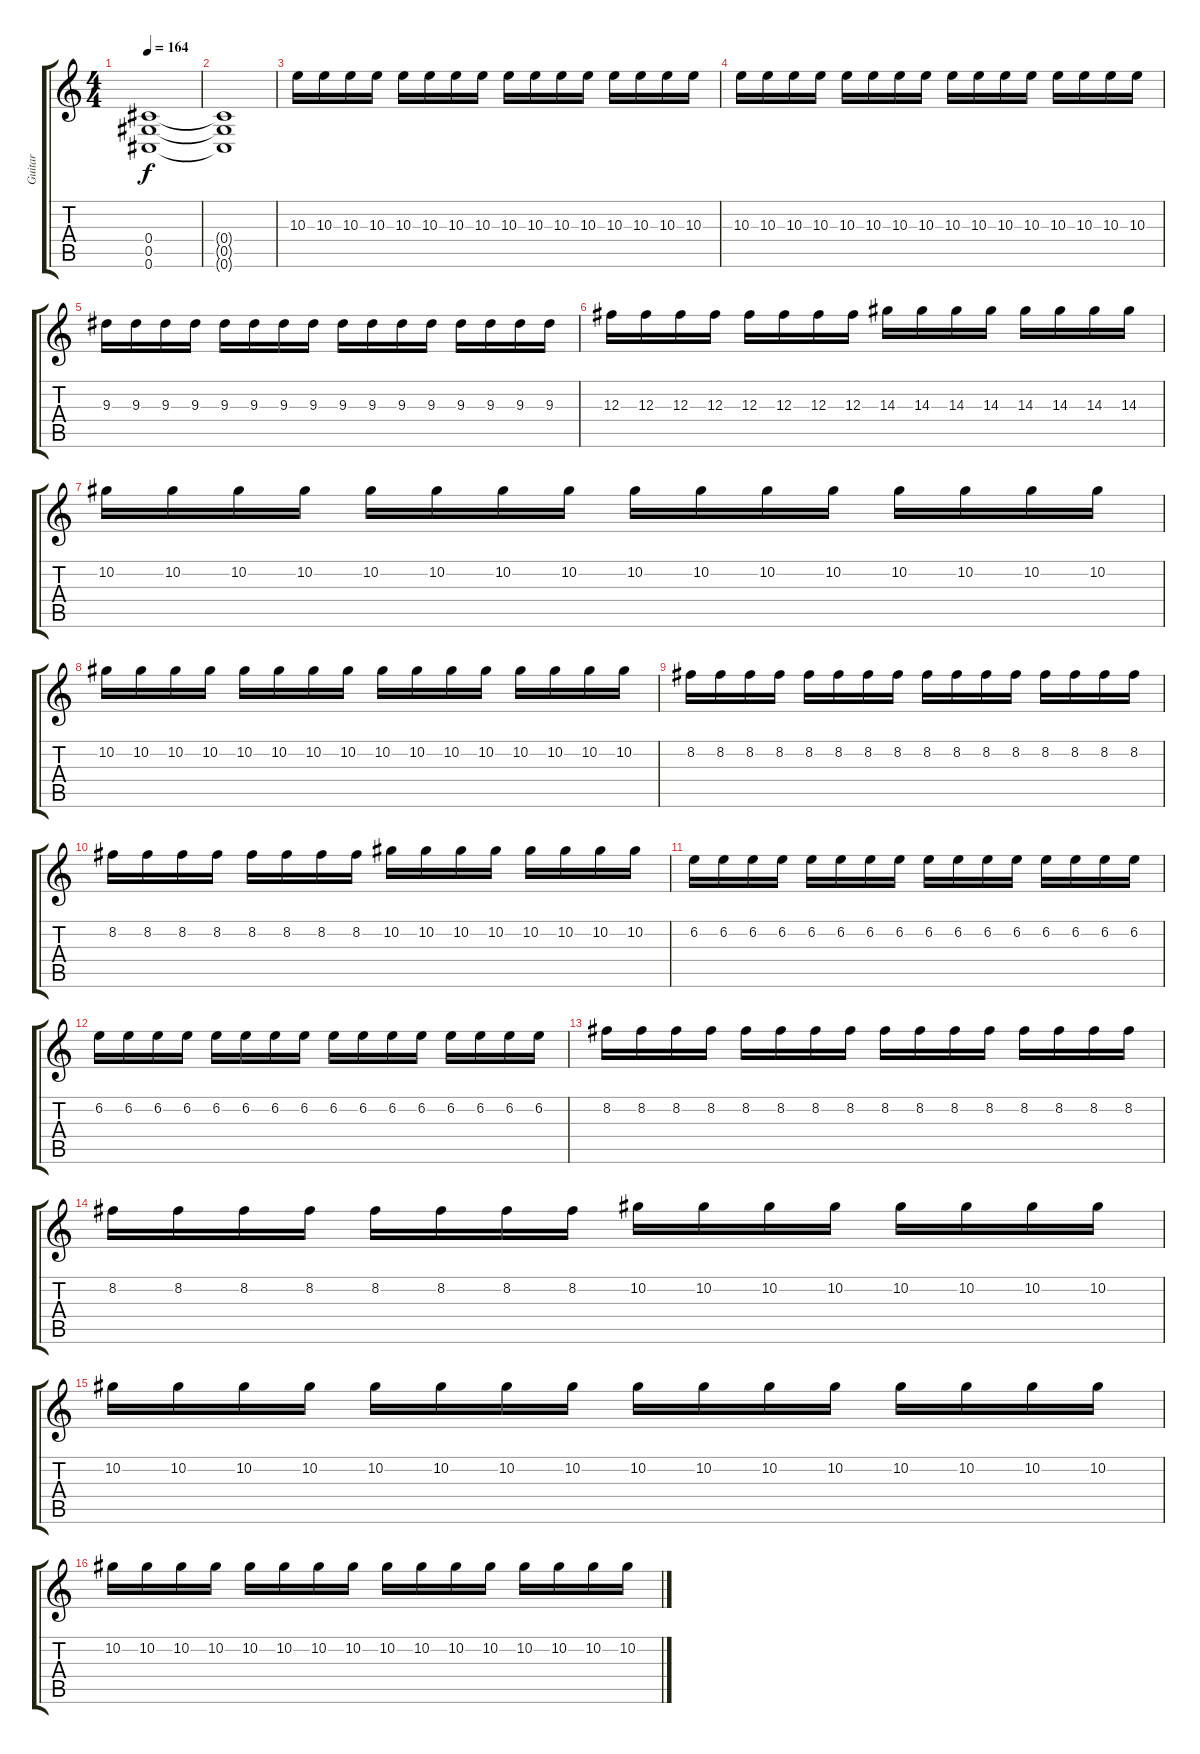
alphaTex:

\track ("Guitar" "Guitar") {instrument distortionguitar}
\staff {score tabs}
\tuning (Eb4 Bb3 Gb3 Db3 Ab2 Db2) {hide}
\ts (4 4)
\tempo 164
\clef g2
\ks c
(0.4 0.5 0.6).1{dy f} |
(0.4{t} 0.5{t} 0.6{t}).1 |
10.3.16 10.3.16 10.3.16 10.3.16 10.3.16 10.3.16 10.3.16 10.3.16 10.3.16 10.3.16 10.3.16 10.3.16 10.3.16 10.3.16 10.3.16 10.3.16 |
10.3.16 10.3.16 10.3.16 10.3.16 10.3.16 10.3.16 10.3.16 10.3.16 10.3.16 10.3.16 10.3.16 10.3.16 10.3.16 10.3.16 10.3.16 10.3.16 |
9.3.16 9.3.16 9.3.16 9.3.16 9.3.16 9.3.16 9.3.16 9.3.16 9.3.16 9.3.16 9.3.16 9.3.16 9.3.16 9.3.16 9.3.16 9.3.16 |
12.3.16 12.3.16 12.3.16 12.3.16 12.3.16 12.3.16 12.3.16 12.3.16 14.3.16 14.3.16 14.3.16 14.3.16 14.3.16 14.3.16 14.3.16 14.3.16 |
10.2.16 10.2.16 10.2.16 10.2.16 10.2.16 10.2.16 10.2.16 10.2.16 10.2.16 10.2.16 10.2.16 10.2.16 10.2.16 10.2.16 10.2.16 10.2.16 |
10.2.16 10.2.16 10.2.16 10.2.16 10.2.16 10.2.16 10.2.16 10.2.16 10.2.16 10.2.16 10.2.16 10.2.16 10.2.16 10.2.16 10.2.16 10.2.16 |
8.2.16 8.2.16 8.2.16 8.2.16 8.2.16 8.2.16 8.2.16 8.2.16 8.2.16 8.2.16 8.2.16 8.2.16 8.2.16 8.2.16 8.2.16 8.2.16 |
8.2.16 8.2.16 8.2.16 8.2.16 8.2.16 8.2.16 8.2.16 8.2.16 10.2.16 10.2.16 10.2.16 10.2.16 10.2.16 10.2.16 10.2.16 10.2.16 |
6.2.16 6.2.16 6.2.16 6.2.16 6.2.16 6.2.16 6.2.16 6.2.16 6.2.16 6.2.16 6.2.16 6.2.16 6.2.16 6.2.16 6.2.16 6.2.16 |
6.2.16 6.2.16 6.2.16 6.2.16 6.2.16 6.2.16 6.2.16 6.2.16 6.2.16 6.2.16 6.2.16 6.2.16 6.2.16 6.2.16 6.2.16 6.2.16 |
8.2.16 8.2.16 8.2.16 8.2.16 8.2.16 8.2.16 8.2.16 8.2.16 8.2.16 8.2.16 8.2.16 8.2.16 8.2.16 8.2.16 8.2.16 8.2.16 |
8.2.16 8.2.16 8.2.16 8.2.16 8.2.16 8.2.16 8.2.16 8.2.16 10.2.16 10.2.16 10.2.16 10.2.16 10.2.16 10.2.16 10.2.16 10.2.16 |
10.2.16 10.2.16 10.2.16 10.2.16 10.2.16 10.2.16 10.2.16 10.2.16 10.2.16 10.2.16 10.2.16 10.2.16 10.2.16 10.2.16 10.2.16 10.2.16 |
10.2.16 10.2.16 10.2.16 10.2.16 10.2.16 10.2.16 10.2.16 10.2.16 10.2.16 10.2.16 10.2.16 10.2.16 10.2.16 10.2.16 10.2.16 10.2.16
